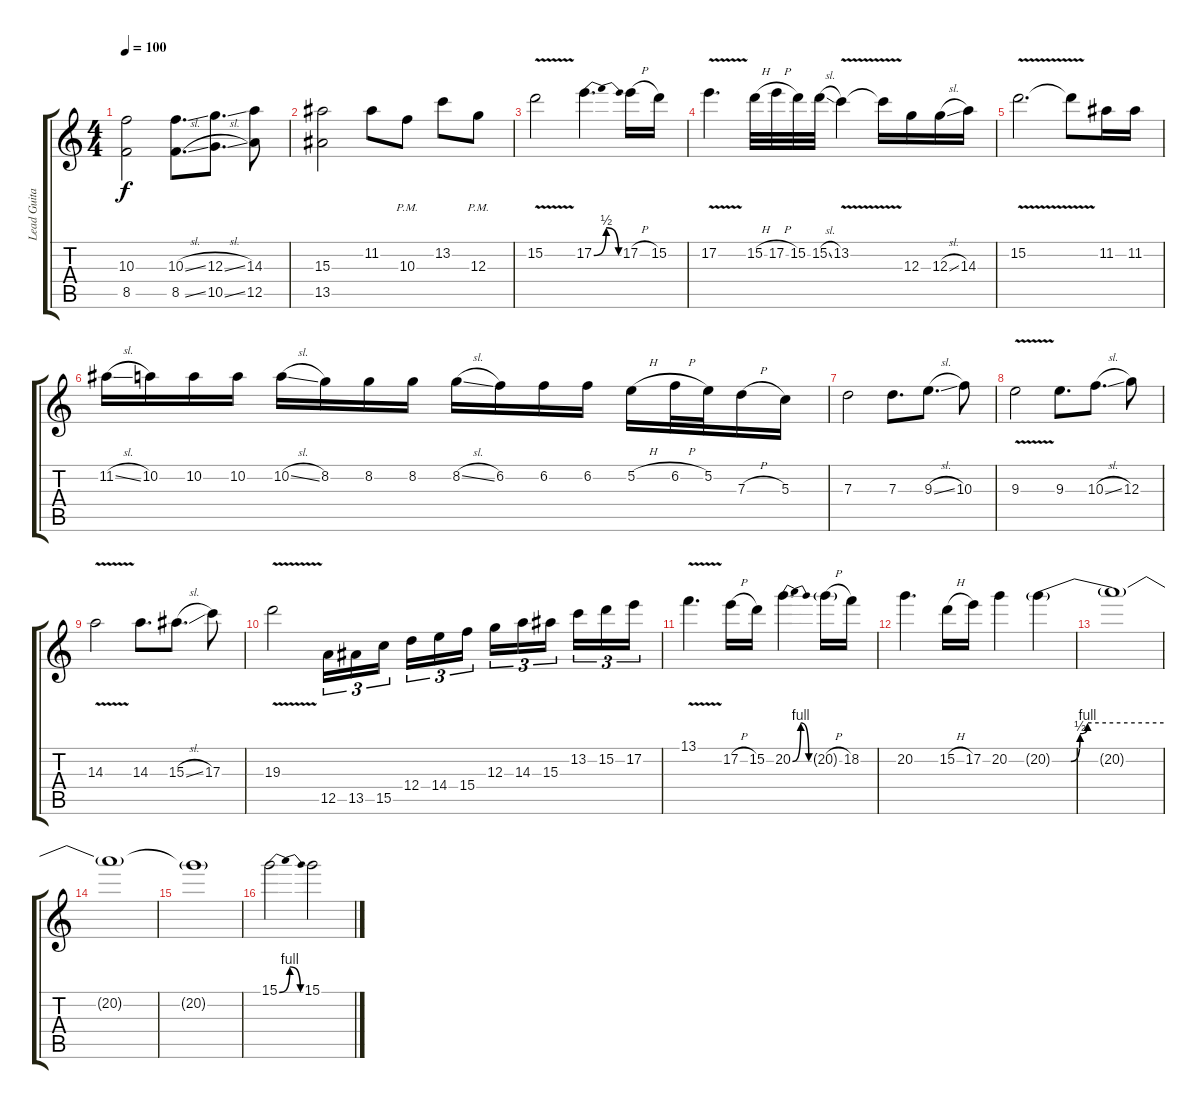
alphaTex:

\track ("Lead Guitar 1" "Lead Guita") {instrument distortionguitar}
\staff {score tabs}
\tuning (E4 B3 G3 D3 A2 E2) {hide}
\ts (4 4)
\tempo 100
\clef g2
\ks c
(10.3 8.5).2{dy f} (10.3{sl} 8.5{sl}).8{d} (12.3{sl} 10.5{sl}).8{d} (14.3 12.5).8 |
(15.3 13.5).2 11.2.8 10.3{pm}.8 13.2.8 12.3{pm}.8 |
15.2{v}.2 17.2{be (bendrelease 0 0 10 2 41 2 60 0)}.4{d} 17.2{h}.16 15.2.16 |
17.2{v}.4{d} 15.2{h}.32 17.2{h}.32 15.2.32 15.2{sl}.32 13.2{v}.4 13.2{t}.16 12.3.16 12.3{sl}.16 14.3.16 |
15.2{v}.2{d} 15.2{t}.8 11.2.16 11.2.16 |
11.2{sl}.16 10.2.16 10.2.16 10.2.16 10.2{sl}.16 8.2.16 8.2.16 8.2.16 8.2{sl}.16 6.2.16 6.2.16 6.2.16 5.2{h}.16 6.2{h}.32 5.2.32 7.3{h}.16 5.3.16 |
7.3.2 7.3.8{d} 9.3{sl}.8{d} 10.3.8 |
9.3{v}.2 9.3.8{d} 10.3{sl}.8{d} 12.3.8 |
14.3{v}.2 14.3.8{d} 15.3{sl}.8{d} 17.3.8 |
19.3{v}.2 12.5.16{tu (3 2)} 13.5.16{tu (3 2)} 15.5.16{tu (3 2) beam splitsecondary} 12.4.16{tu (3 2)} 14.4.16{tu (3 2)} 15.4.16{tu (3 2)} 12.3.16{tu (3 2)} 14.3.16{tu (3 2)} 15.3.16{tu (3 2) beam splitsecondary} 13.2.16{tu (3 2)} 15.2.16{tu (3 2)} 17.2.16{tu (3 2)} |
13.1{v}.4{d} 17.2{h}.16 15.2.16 20.2{be (bendrelease 0 0 10 4 30 4 60 0)}.4{d} 20.2{h g}.16 18.2.16 |
20.2.4{d} 15.2{h}.16 17.2.16 20.2.4 20.2{be (custom 0 0 10 0 15 2 19 4 60 4) g}.4 |
20.2{t}.1 |
20.2{t}.1 |
20.2{t}.1 |
15.1{be (bendrelease 0 0 15 4 46 4 60 0)}.2 15.1.2
